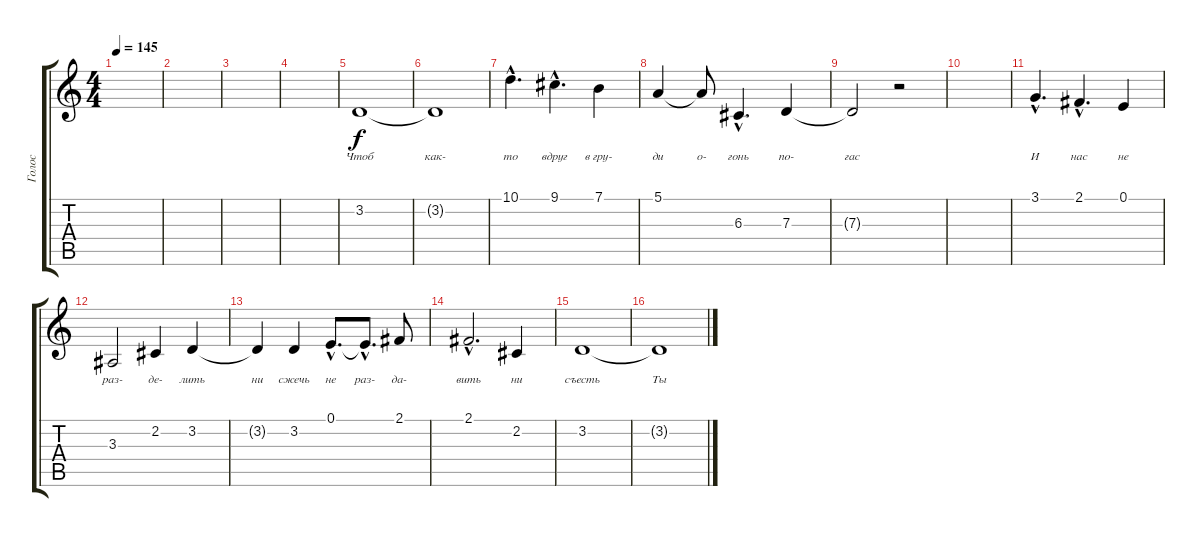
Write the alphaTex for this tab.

\track ("Голос" "Голос") {instrument tenorsax}
\staff {score tabs}
\tuning (E4 B3 G3 D3 A2 E2) {hide}
\ts (4 4)
\tempo 145
\clef g2
\ks c
|
|
|
|
3.2.1{lyrics (0 "Чтоб") lyrics (1 "") lyrics (2 "") lyrics (3 "") lyrics (4 "")} |
3.2{t}.1{lyrics (0 "как-") lyrics (1 "") lyrics (2 "") lyrics (3 "") lyrics (4 "")} |
10.1{hac}.4{d lyrics (0 "то") lyrics (1 "") lyrics (2 "") lyrics (3 "") lyrics (4 "")} 9.1{hac}.4{d lyrics (0 "вдруг") lyrics (1 "") lyrics (2 "") lyrics (3 "") lyrics (4 "")} 7.1.4{lyrics (0 "в гру-") lyrics (1 "") lyrics (2 "") lyrics (3 "") lyrics (4 "")} |
5.1.4{lyrics (0 "ди") lyrics (1 "") lyrics (2 "") lyrics (3 "") lyrics (4 "")} 5.1{t}.8{lyrics (0 "о-") lyrics (1 "") lyrics (2 "") lyrics (3 "") lyrics (4 "")} 6.3{hac}.4{d lyrics (0 "гонь") lyrics (1 "") lyrics (2 "") lyrics (3 "") lyrics (4 "")} 7.3.4{lyrics (0 "по-") lyrics (1 "") lyrics (2 "") lyrics (3 "") lyrics (4 "")} |
7.3{t}.2{lyrics (0 "гас") lyrics (1 "") lyrics (2 "") lyrics (3 "") lyrics (4 "")} r.2 |
|
3.1{hac}.4{d lyrics (0 "И") lyrics (1 "") lyrics (2 "") lyrics (3 "") lyrics (4 "")} 2.1{hac}.4{d lyrics (0 "нас") lyrics (1 "") lyrics (2 "") lyrics (3 "") lyrics (4 "")} 0.1.4{lyrics (0 "не") lyrics (1 "") lyrics (2 "") lyrics (3 "") lyrics (4 "")} |
3.3.2{lyrics (0 "раз-") lyrics (1 "") lyrics (2 "") lyrics (3 "") lyrics (4 "")} 2.2.4{lyrics (0 "де-") lyrics (1 "") lyrics (2 "") lyrics (3 "") lyrics (4 "")} 3.2.4{lyrics (0 "лить") lyrics (1 "") lyrics (2 "") lyrics (3 "") lyrics (4 "")} |
3.2{t}.4{lyrics (0 "ни") lyrics (1 "") lyrics (2 "") lyrics (3 "") lyrics (4 "")} 3.2.4{lyrics (0 "сжечь") lyrics (1 "") lyrics (2 "") lyrics (3 "") lyrics (4 "")} 0.1{hac}.8{d lyrics (0 "не") lyrics (1 "") lyrics (2 "") lyrics (3 "") lyrics (4 "")} 0.1{hac t}.8{d lyrics (0 "раз-") lyrics (1 "") lyrics (2 "") lyrics (3 "") lyrics (4 "")} 2.1.8{lyrics (0 "да-") lyrics (1 "") lyrics (2 "") lyrics (3 "") lyrics (4 "")} |
2.1{hac}.2{d lyrics (0 "вить") lyrics (1 "") lyrics (2 "") lyrics (3 "") lyrics (4 "")} 2.2.4{lyrics (0 "ни") lyrics (1 "") lyrics (2 "") lyrics (3 "") lyrics (4 "")} |
3.2.1{lyrics (0 "съесть") lyrics (1 "") lyrics (2 "") lyrics (3 "") lyrics (4 "")} |
3.2{t}.1{lyrics (0 "Ты") lyrics (1 "") lyrics (2 "") lyrics (3 "") lyrics (4 "")}
